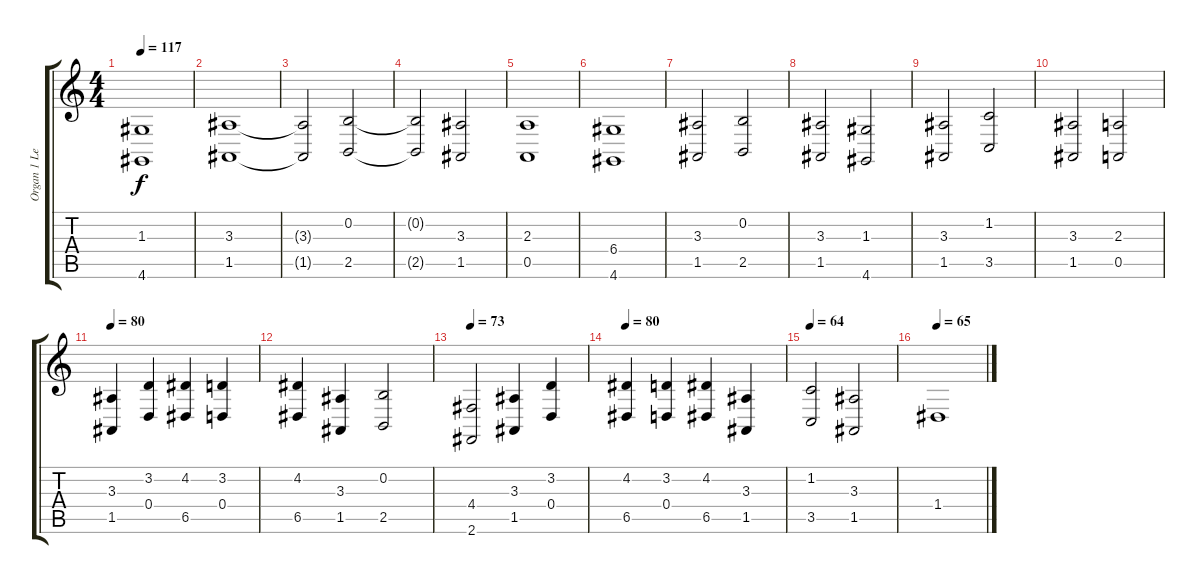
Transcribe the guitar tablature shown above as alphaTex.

\track ("Organ 1 Left (Emerson)" "Organ 1 Le") {instrument rockorgan}
\staff {score tabs}
\tuning (E4 B3 G3 D3 A2 E2) {hide}
\ts (4 4)
\tempo 117
\clef g2
\ks c
(1.3 4.6).1{dy f} |
(3.3 1.5).1 |
(3.3{t} 1.5{t}).2 (0.2 2.5).2 |
(0.2{t} 2.5{t}).2 (3.3 1.5).2 |
(2.3 0.5).1 |
(6.4 4.6).1 |
(3.3 1.5).2 (0.2 2.5).2 |
(3.3 1.5).2 (1.3 4.6).2 |
(3.3 1.5).2 (1.2 3.5).2 |
(3.3 1.5).2 (2.3 0.5).2 |
\tempo 80
(3.3 1.5).4 (3.2 0.4).4 (4.2 6.5).4 (3.2 0.4).4 |
(4.2 6.5).4 (3.3 1.5).4 (0.2 2.5).2 |
\tempo 73
(4.4 2.6).2 (3.3 1.5).4 (3.2 0.4).4 |
\tempo 80
(4.2 6.5).4 (3.2 0.4).4 (4.2 6.5).4 (3.3 1.5).4 |
\tempo 64
(1.2 3.5).2 (3.3 1.5).2 |
\tempo 65
1.4.1
